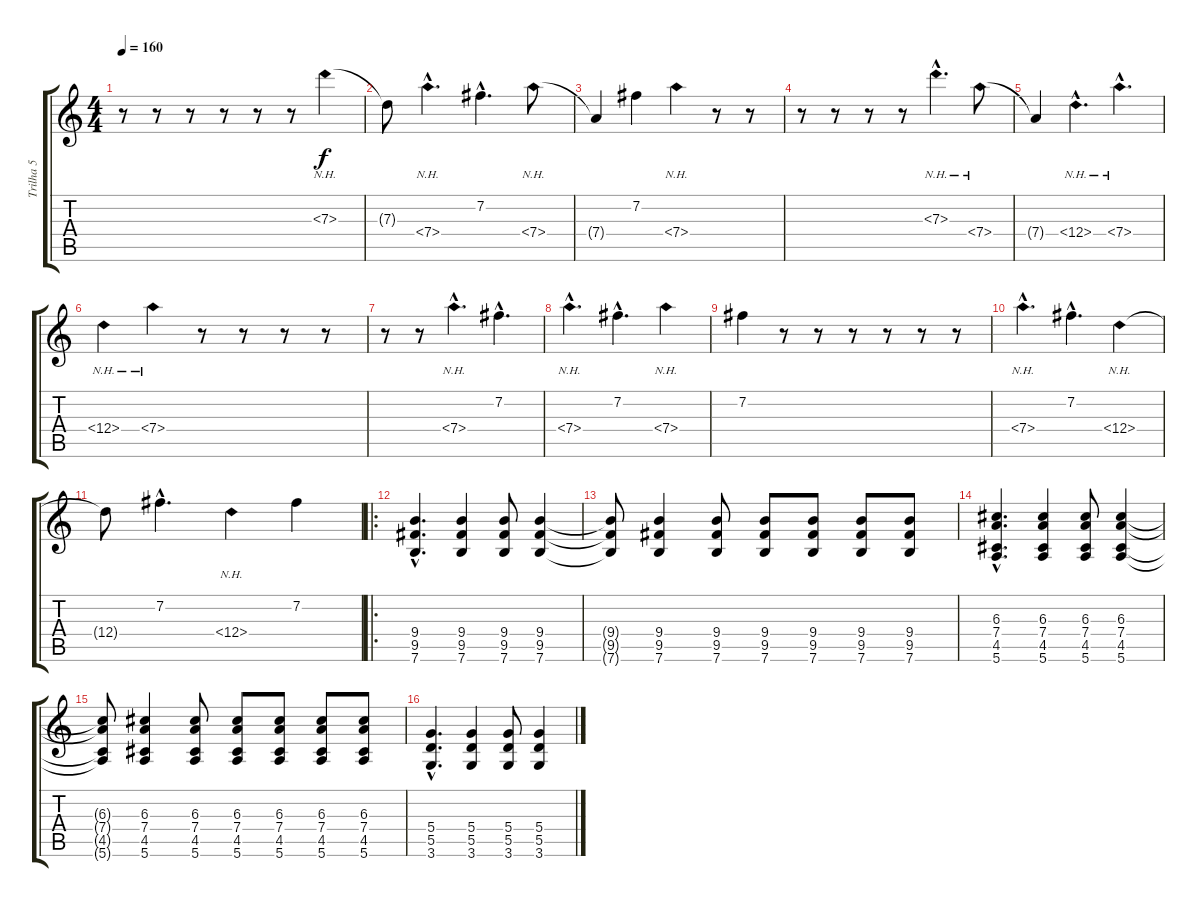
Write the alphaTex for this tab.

\track ("Trilha 5" "Trilha 5") {instrument distortionguitar}
\staff {score tabs}
\tuning (E4 B3 G3 D3 A2 E2) {hide}
\ts (4 4)
\tempo 160
\clef g2
\ks c
r.8{dy f} r.8 r.8 r.8 r.8 r.8 7.3{nh}.4 |
7.3{t}.8 7.4{nh hac}.4{d} 7.2{hac}.4{d} 7.4{nh}.8 |
7.4{t}.4 7.2.4 7.4{nh}.4 r.8 r.8 |
r.8 r.8 r.8 r.8 7.3{nh hac}.4{d} 7.4{nh}.8 |
7.4{t}.4 12.4{nh hac}.4{d} 7.4{nh hac}.4{d} |
12.4{nh}.4 7.4{nh}.4 r.8 r.8 r.8 r.8 |
r.8 r.8 7.4{nh hac}.4{d} 7.2{hac}.4{d} |
7.4{nh hac}.4{d} 7.2{hac}.4{d} 7.4{nh}.4 |
7.2.4 r.8 r.8 r.8 r.8 r.8 r.8 |
7.4{nh hac}.4{d} 7.2{hac}.4{d} 12.4{nh}.4 |
12.4{t}.8 7.2{hac}.4{d} 12.4{nh}.4 7.2.4 |
\ro
(9.4{hac} 9.5{hac} 7.6{hac}).4{d} (9.4 9.5 7.6).4 (9.4 9.5 7.6).8 (9.4 9.5 7.6).4 |
(9.4{t} 9.5{t} 7.6{t}).8 (9.4 9.5 7.6).4 (9.4 9.5 7.6).8 (9.4 9.5 7.6).8 (9.4 9.5 7.6).8 (9.4 9.5 7.6).8 (9.4 9.5 7.6).8 |
(6.3{hac} 7.4{hac} 4.5{hac} 5.6{hac}).4{d} (6.3 7.4 4.5 5.6).4 (6.3 7.4 4.5 5.6).8 (6.3 7.4 4.5 5.6).4 |
(6.3{t} 7.4{t} 4.5{t} 5.6{t}).8 (6.3 7.4 4.5 5.6).4 (6.3 7.4 4.5 5.6).8 (6.3 7.4 4.5 5.6).8 (6.3 7.4 4.5 5.6).8 (6.3 7.4 4.5 5.6).8 (6.3 7.4 4.5 5.6).8 |
(5.4{hac} 5.5{hac} 3.6{hac}).4{d} (5.4 5.5 3.6).4 (5.4 5.5 3.6).8 (5.4 5.5 3.6).4
